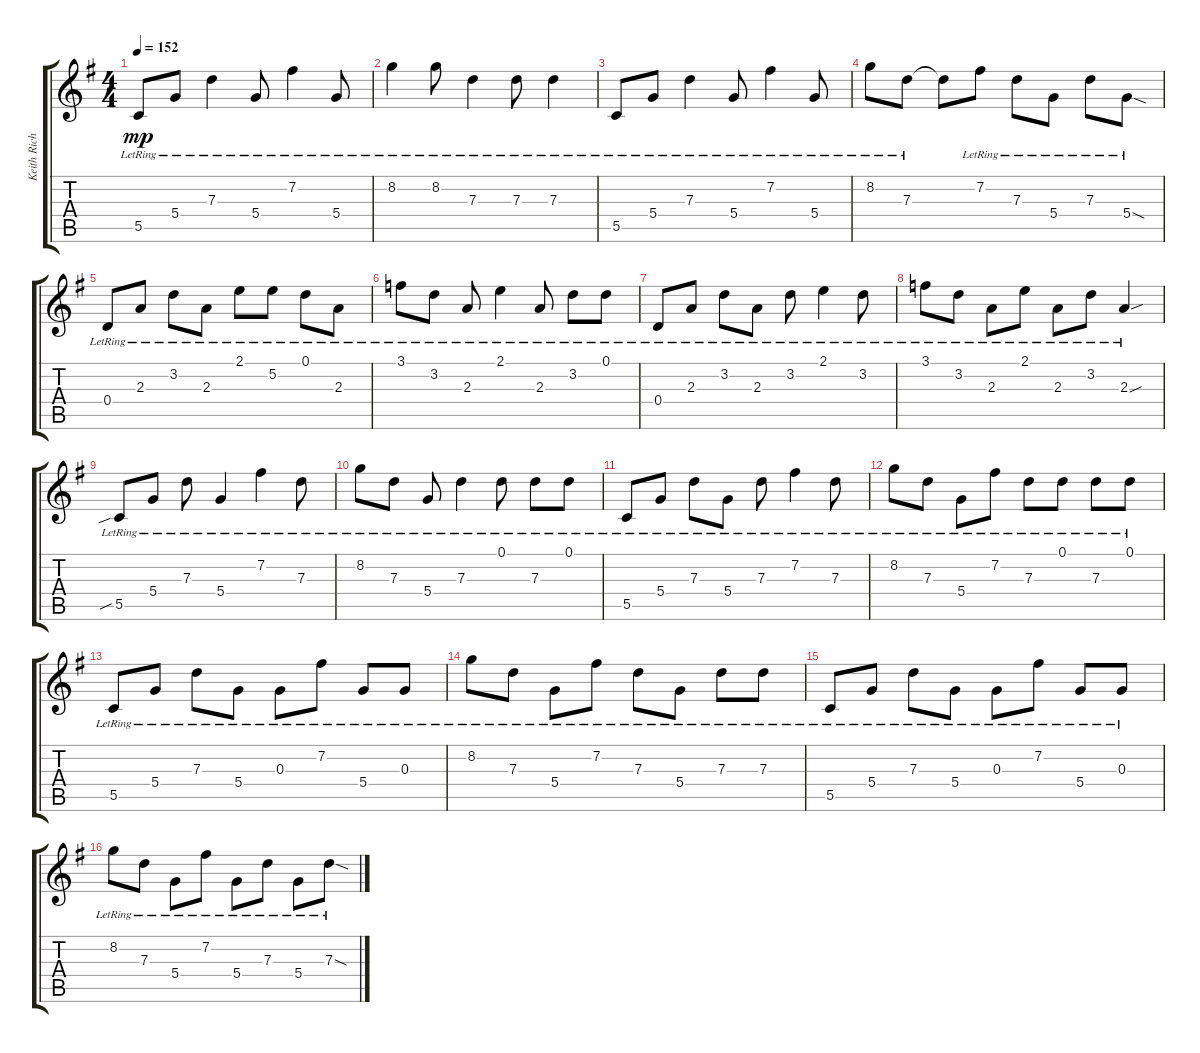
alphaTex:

\track ("Keith Richards" "Keith Rich") {instrument overdrivenguitar}
\staff {score tabs}
\tuning (D4 B3 G3 D3 G2 D2) {hide}
\ts (4 4)
\tempo 152
\clef g2
\ks g
5.5{lr}.8{dy mp} 5.4{lr}.8 7.3{lr}.4 5.4{lr}.8 7.2{lr}.4 5.4{lr}.8 |
8.2{lr}.4 8.2{lr}.8 7.3{lr}.4 7.3{lr}.8 7.3{lr}.4 |
5.5{lr}.8 5.4{lr}.8 7.3{lr}.4 5.4{lr}.8 7.2{lr}.4 5.4{lr}.8 |
8.2{lr}.8 7.3{lr}.8 7.3{t}.8 7.2{lr}.8 7.3{lr}.8 5.4{lr}.8 7.3{lr}.8 5.4{sod lr}.8 |
0.4{lr}.8 2.3{lr}.8 3.2{lr}.8 2.3{lr}.8 2.1{lr}.8 5.2{lr}.8 0.1{lr}.8 2.3{lr}.8 |
3.1{lr}.8 3.2{lr}.8 2.3{lr}.8 2.1{lr}.4 2.3{lr}.8 3.2{lr}.8 0.1{lr}.8 |
0.4{lr}.8 2.3{lr}.8 3.2{lr}.8 2.3{lr}.8 3.2{lr}.8 2.1{lr}.4 3.2{lr}.8 |
3.1{lr}.8 3.2{lr}.8 2.3{lr}.8 2.1{lr}.8 2.3{lr}.8 3.2{lr}.8 2.3{sou lr}.4 |
5.5{sib lr}.8 5.4{lr}.8 7.3{lr}.8 5.4{lr}.4 7.2{lr}.4 7.3{lr}.8 |
8.2{lr}.8 7.3{lr}.8 5.4{lr}.8 7.3{lr}.4 0.1{lr}.8 7.3{lr}.8 0.1{lr}.8 |
5.5{lr}.8 5.4{lr}.8 7.3{lr}.8 5.4{lr}.8 7.3{lr}.8 7.2{lr}.4 7.3{lr}.8 |
8.2{lr}.8 7.3{lr}.8 5.4{lr}.8 7.2{lr}.8 7.3{lr}.8 0.1{lr}.8 7.3{lr}.8 0.1{lr}.8 |
5.5{lr}.8 5.4{lr}.8 7.3{lr}.8 5.4{lr}.8 0.3{lr}.8 7.2{lr}.8 5.4{lr}.8 0.3{lr}.8 |
8.2{lr}.8 7.3{lr}.8 5.4{lr}.8 7.2{lr}.8 7.3{lr}.8 5.4{lr}.8 7.3{lr}.8 7.3{lr}.8 |
5.5{lr}.8 5.4{lr}.8 7.3{lr}.8 5.4{lr}.8 0.3{lr}.8 7.2{lr}.8 5.4{lr}.8 0.3{lr}.8 |
8.2{lr}.8 7.3{lr}.8 5.4{lr}.8 7.2{lr}.8 5.4{lr}.8 7.3{lr}.8 5.4{lr}.8 7.3{sod lr}.8
